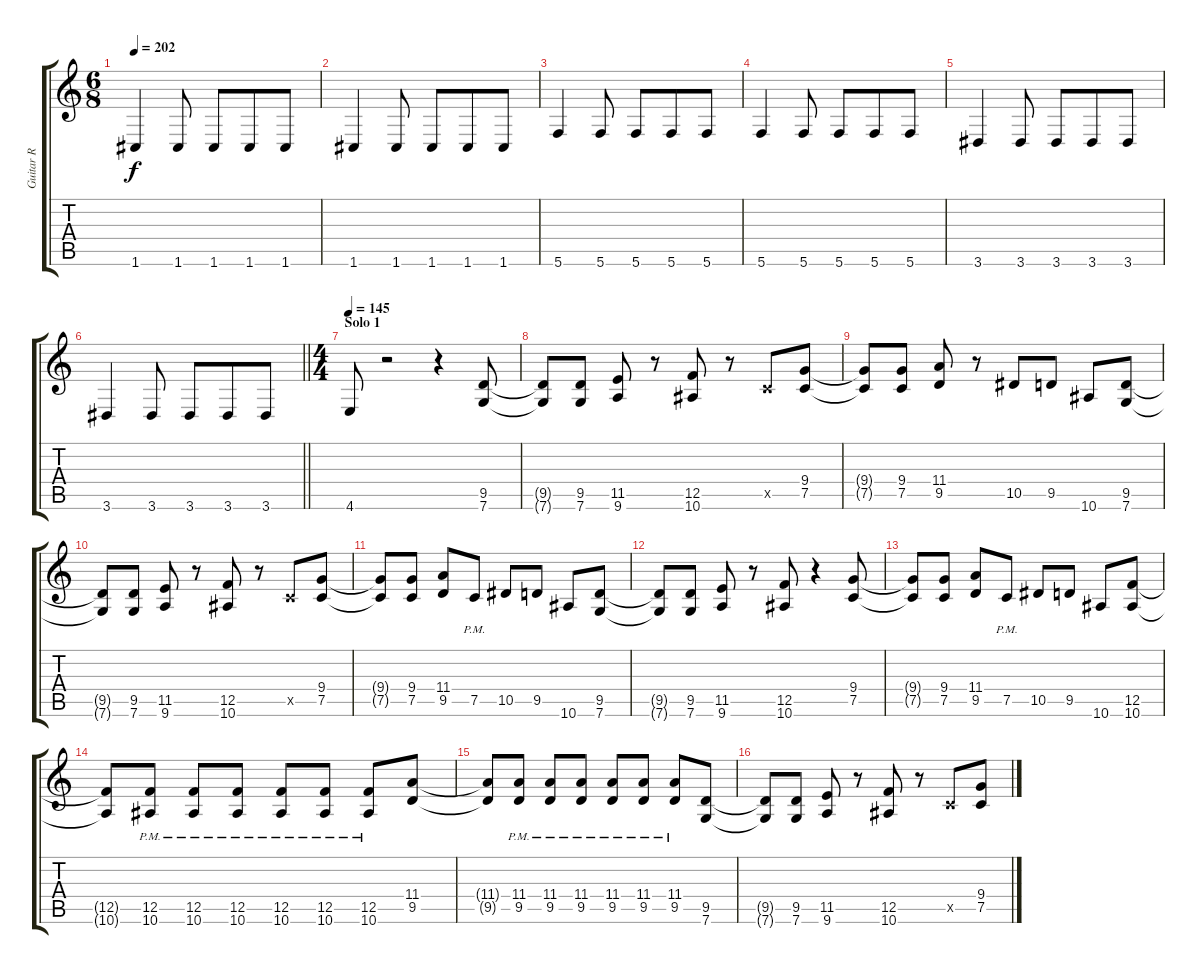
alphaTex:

\track ("Guitar R" "Guitar R") {instrument distortionguitar}
\staff {score tabs}
\tuning (C4 G3 Eb3 Bb2 F2 C2) {hide}
\ts (6 8)
\tempo 202
\clef g2
\ks c
1.6.4{dy f} 1.6.8 1.6.8 1.6.8 1.6.8 |
1.6.4 1.6.8 1.6.8 1.6.8 1.6.8 |
5.6.4 5.6.8 5.6.8 5.6.8 5.6.8 |
5.6.4 5.6.8 5.6.8 5.6.8 5.6.8 |
3.6.4 3.6.8 3.6.8 3.6.8 3.6.8 |
\barLineRight lightlight
3.6.4 3.6.8 3.6.8 3.6.8 3.6.8 |
\ts (4 4)
\section ("" "Solo 1")
\tempo 145
4.6.8 r.2 r.4 (9.5 7.6).8{volume 14} |
(9.5{t} 7.6{t}).8 (9.5 7.6).8 (11.5 9.6).8 r.8 (12.5 10.6).8 r.8 7.5{x}.8 (9.4 7.5).8 |
(9.4{t} 7.5{t}).8 (9.4 7.5).8 (11.4 9.5).8 r.8 10.5.8 9.5.8 10.6.8 (9.5 7.6).8 |
(9.5{t} 7.6{t}).8 (9.5 7.6).8 (11.5 9.6).8 r.8 (12.5 10.6).8 r.8 7.5{x}.8 (9.4 7.5).8 |
(9.4{t} 7.5{t}).8 (9.4 7.5).8 (11.4 9.5).8 7.5{pm}.8 10.5.8 9.5.8 10.6.8 (9.5 7.6).8 |
(9.5{t} 7.6{t}).8 (9.5 7.6).8 (11.5 9.6).8 r.8 (12.5 10.6).8 r.4 (9.4 7.5).8 |
(9.4{t} 7.5{t}).8 (9.4 7.5).8 (11.4 9.5).8 7.5{pm}.8 10.5.8 9.5.8 10.6.8 (12.5 10.6).8 |
(12.5{t} 10.6{t}).8 (12.5{pm} 10.6{pm}).8 (12.5{pm} 10.6{pm}).8 (12.5{pm} 10.6{pm}).8 (12.5{pm} 10.6{pm}).8 (12.5{pm} 10.6{pm}).8 (12.5{pm} 10.6{pm}).8 (11.4 9.5).8 |
(11.4{t} 9.5{t}).8 (11.4{pm} 9.5{pm}).8 (11.4{pm} 9.5{pm}).8 (11.4{pm} 9.5{pm}).8 (11.4{pm} 9.5{pm}).8 (11.4{pm} 9.5{pm}).8 (11.4{pm} 9.5{pm}).8 (9.5 7.6).8 |
(9.5{t} 7.6{t}).8 (9.5 7.6).8 (11.5 9.6).8 r.8 (12.5 10.6).8 r.8 7.5{x}.8 (9.4 7.5).8
